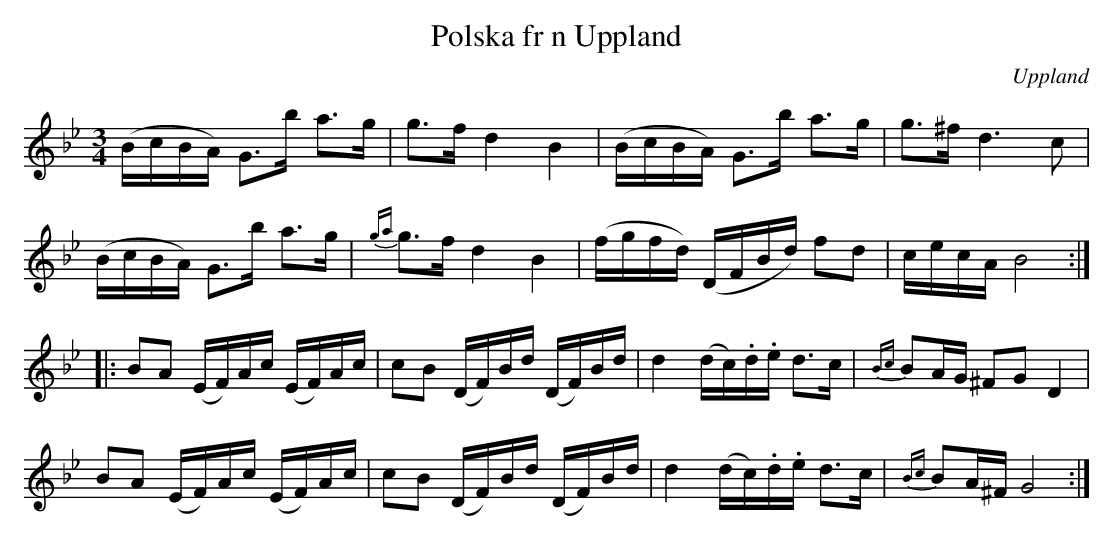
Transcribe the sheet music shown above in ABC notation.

X:1
T:Polska fr n Uppland
O:Uppland
M:3/4
L:1/16
K:Gm
(BcBA) G2>b2 a2>g2 | g2>f2 d4 B4 | (BcBA) G2>b2 a2>g2 | g2>^f2 d4> c4 |
(BcBA) G2>b2 a2>g2 | {ga}g2>f2 d4 B4 | (fgfd) (DFBd) f2d2 | cecA B8 ::
B2A2 (EF)Ac (EF)Ac | c2B2 (DF)Bd (DF)Bd | d4 (dc).d.e d2>c2 | {Bc}B2AG ^F2G2 D4 |
B2A2 (EF)Ac (EF)Ac | c2B2 (DF)Bd (DF)Bd | d4 (dc).d.e d2>c2 | {Bc}B2A^F G8 :|
